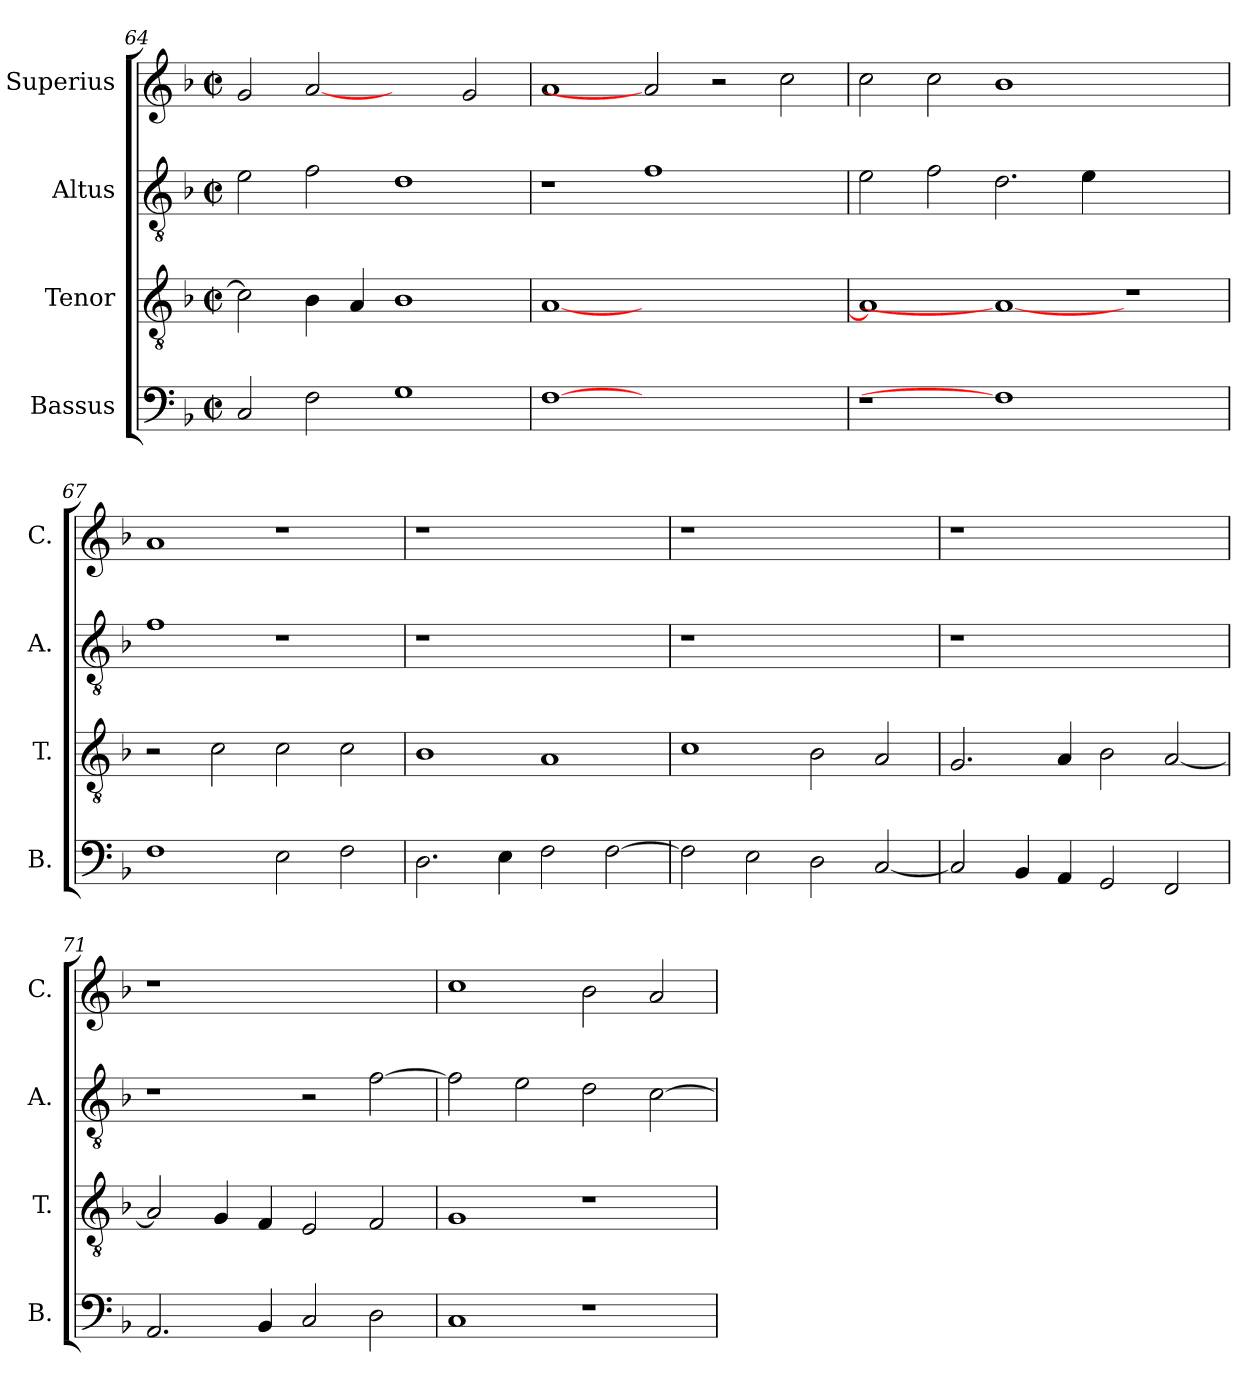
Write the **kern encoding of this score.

**kern	**kern	**kern	**kern
*part4	*part3	*part2	*part1
*staff4	*staff3	*staff2	*staff1
*I"Bassus	*I"Tenor	*I"Altus	*I"Superius
*I'B.	*I'T.	*I'A.	*I'C.
*clefF4	*clefGv2	*clefGv2	*clefG2
*	*ITrd7c12	*ITrd7c12	*
*k[b-]	*k[b-]	*k[b-]	*k[b-]
*F:	*F:	*F:	*F:
*M2/2	*M2/2	*M2/2	*M2/2
*met(c|)	*met(c|)	*met(c|)	*met(c|)
=64	=64	=64	=64
2Ci/	2Ci\]	2Ei\	2gi/
2Fi\	4BB-i\	2Fi\	[2ai
.	4AAi/	.	.
1Gi	1BB-i	1Di	2ryy
.	.	.	2gi/
=65	=65	=65	=65
[1Fi	[<1AAi	1r	1ai
1.ryy	1.ryy	1Fi	2ai]
.	.	.	2r
.	.	2ryy	2cci\
=66	=66	=66	=66
!LO:N:vis=1	!	!	!
1r	1AAi]	2Ei\	2cci\
.	.	2Fi\	2cci\
1Fi]	1AAi_	2.Di\	1b-i
.	.	4Ei\	.
1ryy	1r	1ryy	1ryy
=67	=67	=67	=67
1Fi	2r	1Fi	1ai
.	2Ci\	.	.
2Ei\	2Ci\	1r	1r
2Fi\	2Ci\	.	.
=68	=68	=68	=68
!	!	!LO:N:vis=1	!LO:N:vis=1
2.Di\	1BB-i	1r	1r
4Ei\	.	.	.
2Fi\	1AAi	1ryy	1ryy
[>2Fi\	.	.	.
!!LO:LB:g=z
=69	=69	=69	=69
!	!	!LO:N:vis=1	!LO:N:vis=1
2Fi\]	1Ci	1r	1r
2Ei\	.	.	.
2Di\	2BB-i\	1ryy	1ryy
[<2Ci/	2AAi/	.	.
=70	=70	=70	=70
!	!	!LO:N:vis=1	!LO:N:vis=1
2Ci/]	2.GGi/	1r	1r
4BB-i/	.	.	.
4AAi/	4AAi/	.	.
2GGi/	2BB-i\	1ryy	1ryy
2FFi/	[<2AAi/	.	.
=71	=71	=71	=71
!	!	!	!LO:N:vis=1
2.AAi/	2AAi/]	1r	1r
.	4GGi/	.	.
4BB-i/	4FFi/	.	.
2Ci/	2EEi/	2r	1ryy
2Di\	2FFi/	[>2Fi\	.
=72	=72	=72	=72
1Ci	1GGi	2Fi\]	1cci
.	.	2Ei\	.
1r	1r	2Di\	2b-i\
.	.	[>2Ci\	2ai/
=	=	=	=
*-	*-	*-	*-
